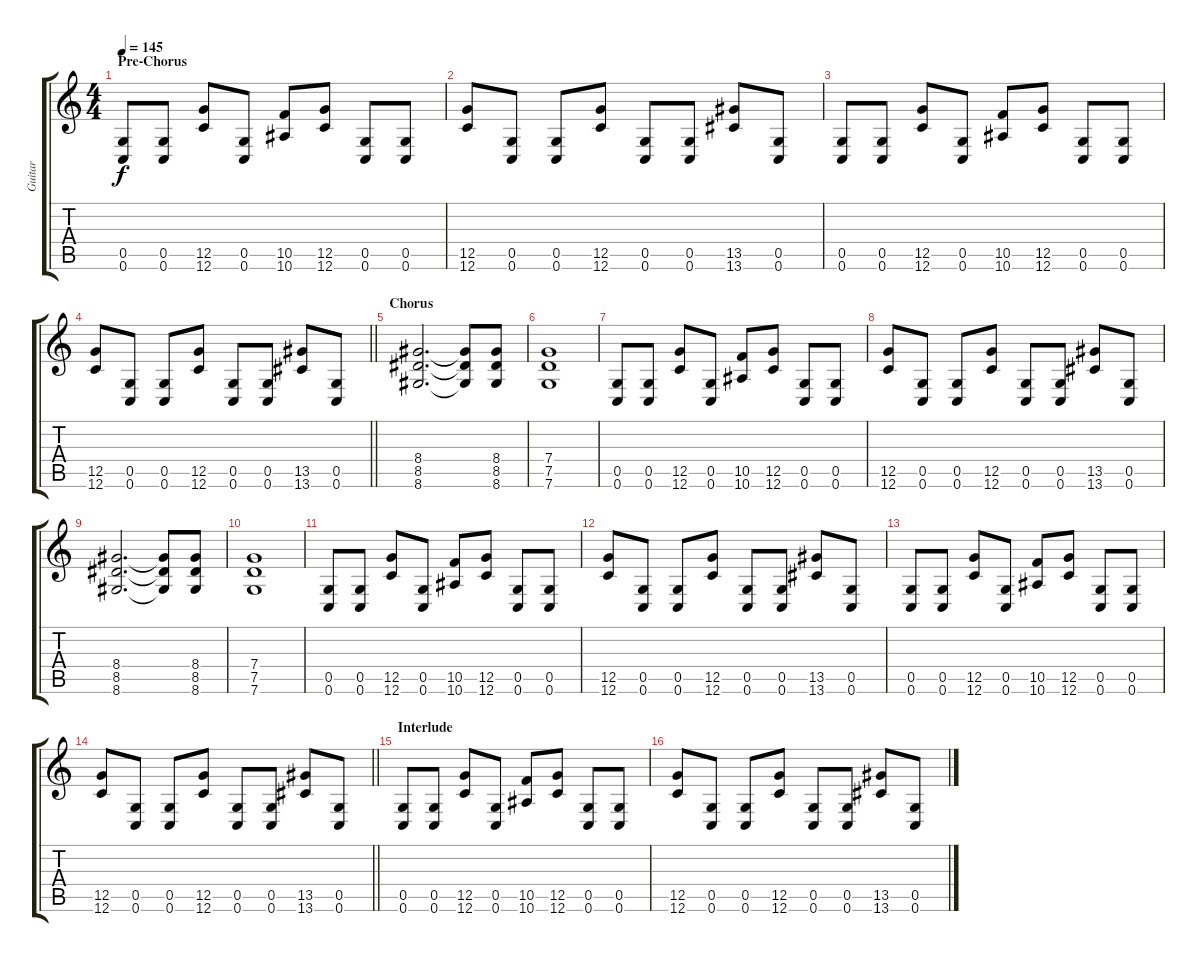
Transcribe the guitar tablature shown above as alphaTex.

\track ("Guitar" "Guitar") {instrument distortionguitar}
\staff {score tabs}
\tuning (D4 A3 F3 C3 G2 C2) {hide}
\ts (4 4)
\section ("" "Pre-Chorus")
\tempo 145
\clef g2
\ks c
(0.5 0.6).8{dy f} (0.5 0.6).8 (12.5 12.6).8 (0.5 0.6).8 (10.5 10.6).8 (12.5 12.6).8 (0.5 0.6).8 (0.5 0.6).8 |
(12.5 12.6).8 (0.5 0.6).8 (0.5 0.6).8 (12.5 12.6).8 (0.5 0.6).8 (0.5 0.6).8 (13.5 13.6).8 (0.5 0.6).8 |
(0.5 0.6).8 (0.5 0.6).8 (12.5 12.6).8 (0.5 0.6).8 (10.5 10.6).8 (12.5 12.6).8 (0.5 0.6).8 (0.5 0.6).8 |
\barLineRight lightlight
(12.5 12.6).8 (0.5 0.6).8 (0.5 0.6).8 (12.5 12.6).8 (0.5 0.6).8 (0.5 0.6).8 (13.5 13.6).8 (0.5 0.6).8 |
\section ("" "Chorus")
(8.4 8.5 8.6).2{d} (8.4{t} 8.5{t} 8.6{t}).8 (8.4 8.5 8.6).8 |
(7.4 7.5 7.6).1 |
(0.5 0.6).8 (0.5 0.6).8 (12.5 12.6).8 (0.5 0.6).8 (10.5 10.6).8 (12.5 12.6).8 (0.5 0.6).8 (0.5 0.6).8 |
(12.5 12.6).8 (0.5 0.6).8 (0.5 0.6).8 (12.5 12.6).8 (0.5 0.6).8 (0.5 0.6).8 (13.5 13.6).8 (0.5 0.6).8 |
(8.4 8.5 8.6).2{d} (8.4{t} 8.5{t} 8.6{t}).8 (8.4 8.5 8.6).8 |
(7.4 7.5 7.6).1 |
(0.5 0.6).8 (0.5 0.6).8 (12.5 12.6).8 (0.5 0.6).8 (10.5 10.6).8 (12.5 12.6).8 (0.5 0.6).8 (0.5 0.6).8 |
(12.5 12.6).8 (0.5 0.6).8 (0.5 0.6).8 (12.5 12.6).8 (0.5 0.6).8 (0.5 0.6).8 (13.5 13.6).8 (0.5 0.6).8 |
(0.5 0.6).8 (0.5 0.6).8 (12.5 12.6).8 (0.5 0.6).8 (10.5 10.6).8 (12.5 12.6).8 (0.5 0.6).8 (0.5 0.6).8 |
\barLineRight lightlight
(12.5 12.6).8 (0.5 0.6).8 (0.5 0.6).8 (12.5 12.6).8 (0.5 0.6).8 (0.5 0.6).8 (13.5 13.6).8 (0.5 0.6).8 |
\section ("" "Interlude")
(0.5 0.6).8 (0.5 0.6).8 (12.5 12.6).8 (0.5 0.6).8 (10.5 10.6).8 (12.5 12.6).8 (0.5 0.6).8 (0.5 0.6).8 |
(12.5 12.6).8 (0.5 0.6).8 (0.5 0.6).8 (12.5 12.6).8 (0.5 0.6).8 (0.5 0.6).8 (13.5 13.6).8 (0.5 0.6).8
